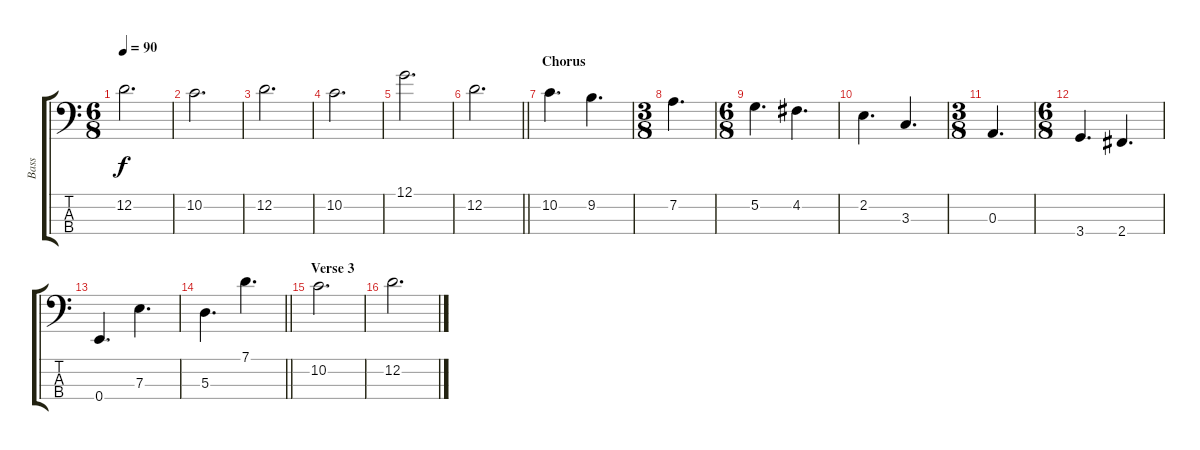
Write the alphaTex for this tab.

\track ("Bass" "Bass") {instrument electricbassfinger}
\staff {score tabs}
\tuning (G2 D2 A1 E1) {hide}
\ts (6 8)
\tempo 90
\clef f4
\ks c
12.2.2{d dy f} |
10.2.2{d} |
12.2.2{d} |
10.2.2{d} |
12.1.2{d} |
\barLineRight lightlight
12.2.2{d} |
\section ("" "Chorus")
10.2.4{d} 9.2.4{d} |
\ts (3 8)
7.2.4{d} |
\ts (6 8)
5.2.4{d} 4.2.4{d} |
2.2.4{d} 3.3.4{d} |
\ts (3 8)
0.3.4{d} |
\ts (6 8)
3.4.4{d} 2.4.4{d} |
0.4.4{d} 7.3.4{d} |
\barLineRight lightlight
5.3.4{d} 7.1.4{d} |
\section ("" "Verse 3")
10.2.2{d} |
12.2.2{d}
